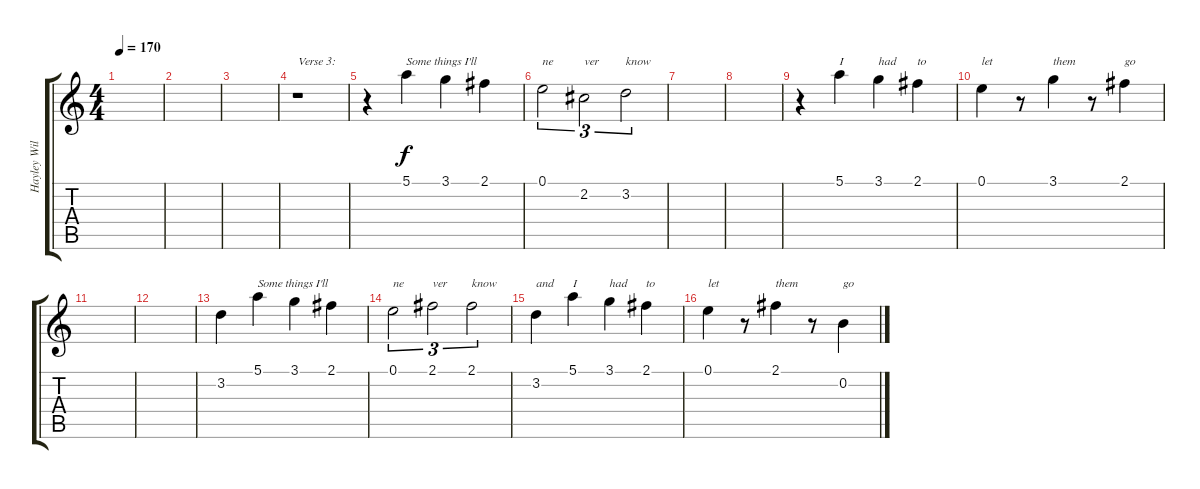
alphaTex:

\track ("Hayley Williams Vocals" "Hayley Wil") {instrument overdrivenguitar}
\staff {score tabs}
\tuning (E4 B3 G3 D3 A2 D2) {hide}
\ts (4 4)
\tempo 170
\clef g2
\ks c
|
|
|
r.1{txt "Verse 3:"} |
r.4 5.1.4{txt "Some things I'll"} 3.1.4 2.1.4 |
0.1.2{tu (3 2) txt "ne"} 2.2.2{tu (3 2) txt "ver"} 3.2.2{tu (3 2) txt "know"} |
|
|
r.4 5.1.4{txt "I"} 3.1.4{txt "had"} 2.1.4{txt "to"} |
0.1.4{txt "let"} r.8 3.1.4{txt "them"} r.8 2.1.4{txt "go"} |
|
|
3.2.4 5.1.4{txt "Some things I'll"} 3.1.4 2.1.4 |
0.1.2{tu (3 2) txt "ne"} 2.1.2{tu (3 2) txt "ver"} 2.1.2{tu (3 2) txt "know"} |
3.2.4{txt "and"} 5.1.4{txt "I"} 3.1.4{txt "had"} 2.1.4{txt "to"} |
0.1.4{txt "let"} r.8 2.1.4{txt "them"} r.8 0.2.4{txt "go"}
